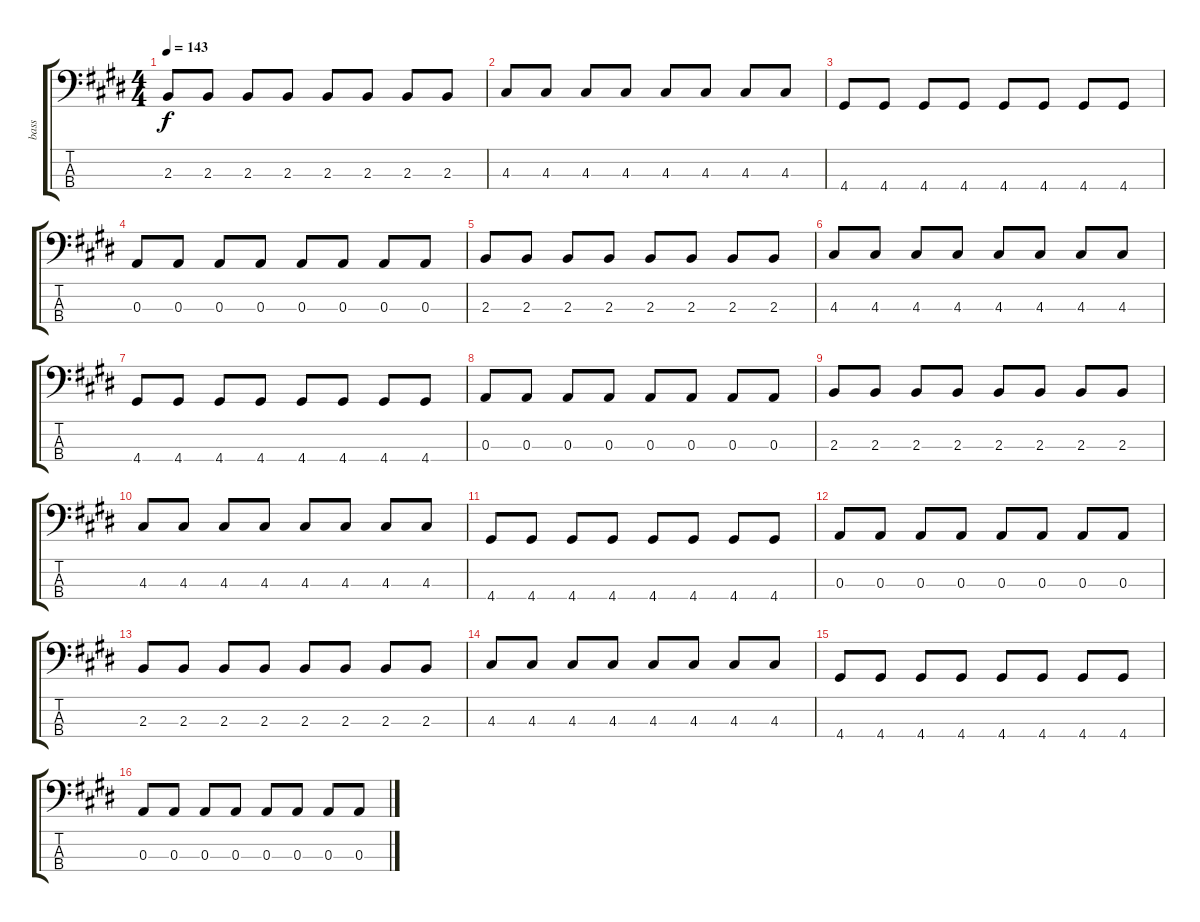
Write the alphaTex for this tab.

\track ("bass" "bass") {instrument electricbasspick}
\staff {score tabs}
\tuning (G2 D2 A1 E1) {hide}
\ts (4 4)
\tempo 143
\clef f4
\ks c#minor
2.3.8{dy f} 2.3.8 2.3.8 2.3.8 2.3.8 2.3.8 2.3.8 2.3.8 |
4.3.8 4.3.8 4.3.8 4.3.8 4.3.8 4.3.8 4.3.8 4.3.8 |
4.4.8 4.4.8 4.4.8 4.4.8 4.4.8 4.4.8 4.4.8 4.4.8 |
0.3.8 0.3.8 0.3.8 0.3.8 0.3.8 0.3.8 0.3.8 0.3.8 |
2.3.8 2.3.8 2.3.8 2.3.8 2.3.8 2.3.8 2.3.8 2.3.8 |
4.3.8 4.3.8 4.3.8 4.3.8 4.3.8 4.3.8 4.3.8 4.3.8 |
4.4.8 4.4.8 4.4.8 4.4.8 4.4.8 4.4.8 4.4.8 4.4.8 |
0.3.8 0.3.8 0.3.8 0.3.8 0.3.8 0.3.8 0.3.8 0.3.8 |
2.3.8 2.3.8 2.3.8 2.3.8 2.3.8 2.3.8 2.3.8 2.3.8 |
4.3.8 4.3.8 4.3.8 4.3.8 4.3.8 4.3.8 4.3.8 4.3.8 |
4.4.8 4.4.8 4.4.8 4.4.8 4.4.8 4.4.8 4.4.8 4.4.8 |
0.3.8 0.3.8 0.3.8 0.3.8 0.3.8 0.3.8 0.3.8 0.3.8 |
2.3.8 2.3.8 2.3.8 2.3.8 2.3.8 2.3.8 2.3.8 2.3.8 |
4.3.8 4.3.8 4.3.8 4.3.8 4.3.8 4.3.8 4.3.8 4.3.8 |
4.4.8 4.4.8 4.4.8 4.4.8 4.4.8 4.4.8 4.4.8 4.4.8 |
0.3.8 0.3.8 0.3.8 0.3.8 0.3.8 0.3.8 0.3.8 0.3.8
